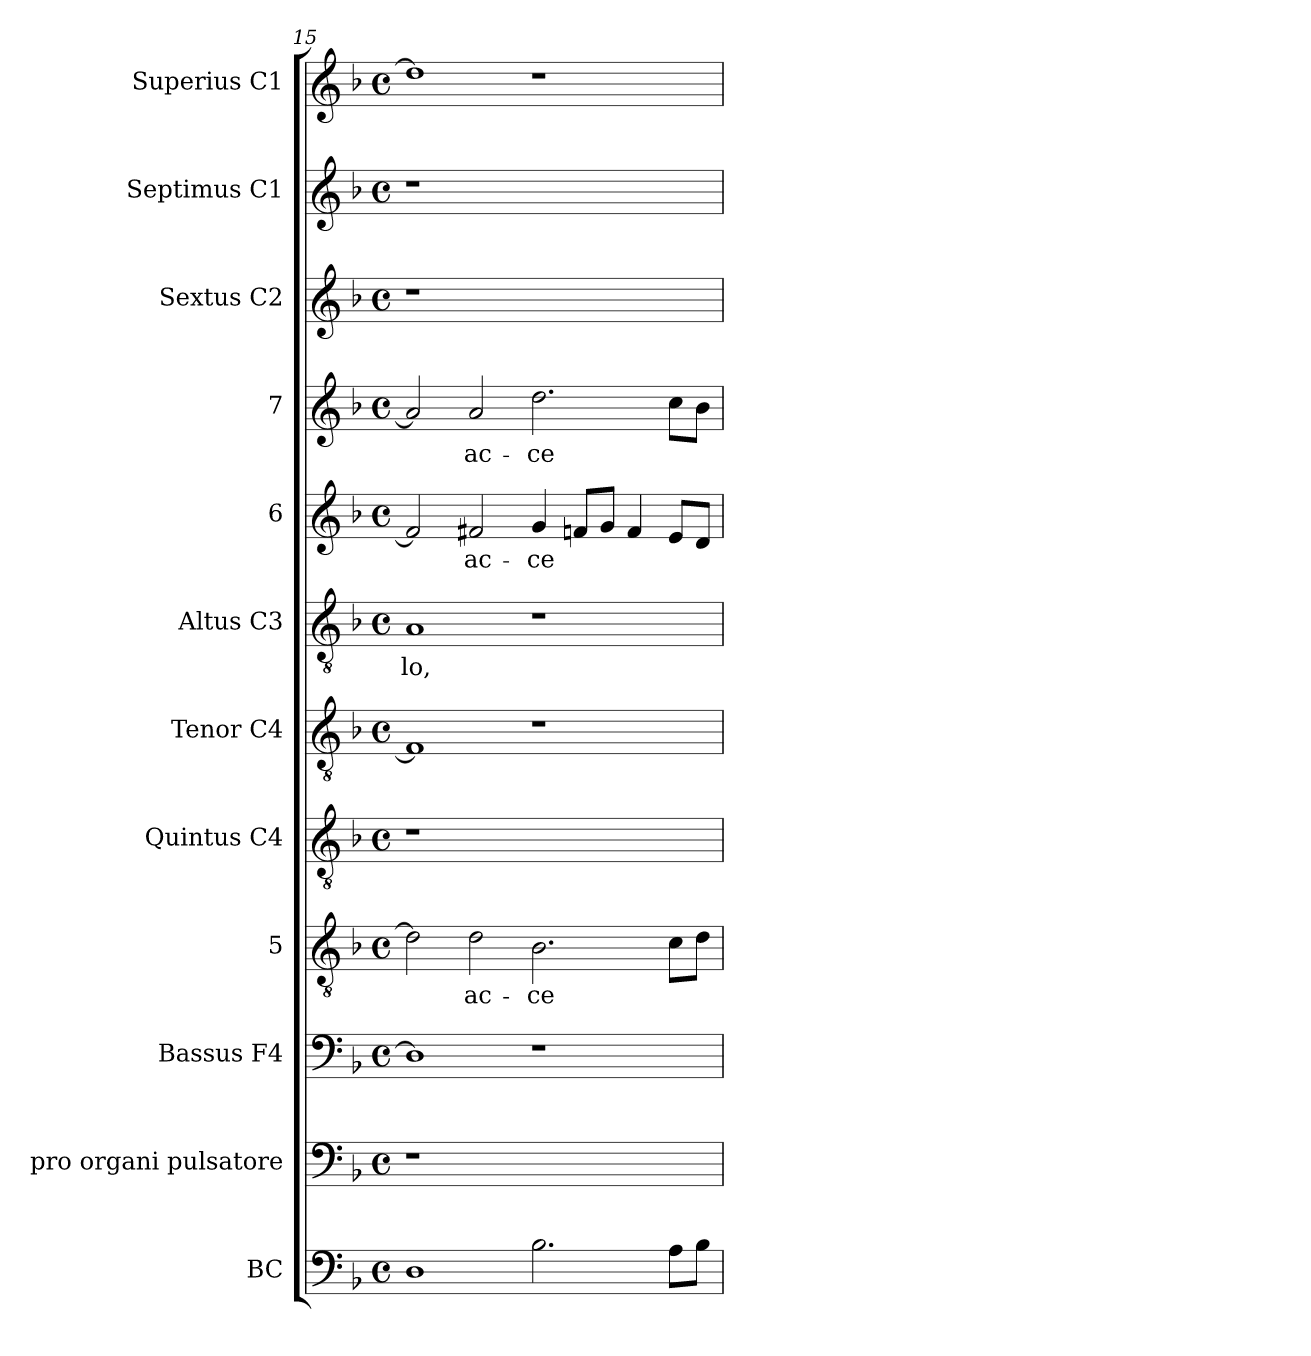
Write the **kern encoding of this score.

**kern	**text	**kern	**kern	**text	**kern	**text	**kern	**kern	**text	**kern	**text	**kern	**text	**kern	**text	**kern	**kern	**kern	**text
*part12	*part12	*part11	*part10	*part10	*part9	*part9	*part8	*part7	*part7	*part6	*part6	*part5	*part5	*part4	*part4	*part3	*part2	*part1	*part1
*staff12	*staff12	*staff11	*staff10	*staff10	*staff9	*staff9	*staff8	*staff7	*staff7	*staff6	*staff6	*staff5	*staff5	*staff4	*staff4	*staff3	*staff2	*staff1	*staff1
*I"BC	*	*I"pro organi  pulsatore	*I"Bassus  F4	*	*I"5	*	*I"Quintus  C4	*I"Tenor  C4	*	*I"Altus  C3	*	*I"6	*	*I"7	*	*I"Sextus  C2	*I"Septimus  C1	*I"Superius  C1	*
*I'BC	*	*	*I'B	*	*	*	*	*I'T	*	*I'A	*	*	*	*	*	*	*	*I'S	*
*clefF4	*	*clefF4	*clefF4	*	*clefGv2	*	*clefGv2	*clefGv2	*	*clefGv2	*	*clefG2	*	*clefG2	*	*clefG2	*clefG2	*clefG2	*
*k[b-]	*	*k[b-]	*k[b-]	*	*k[b-]	*	*k[b-]	*k[b-]	*	*k[b-]	*	*k[b-]	*	*k[b-]	*	*k[b-]	*k[b-]	*k[b-]	*
*F:	*	*F:	*F:	*	*F:	*	*F:	*F:	*	*F:	*	*F:	*	*F:	*	*F:	*F:	*F:	*
*M4/4	*	*M4/4	*M4/4	*	*M4/4	*	*M4/4	*M4/4	*	*M4/4	*	*M4/4	*	*M4/4	*	*M4/4	*M4/4	*M4/4	*
*met(c)	*	*met(c)	*met(c)	*	*met(c)	*	*met(c)	*met(c)	*	*met(c)	*	*met(c)	*	*met(c)	*	*met(c)	*met(c)	*met(c)	*
=15	=15	=15	=15	=15	=15	=15	=15	=15	=15	=15	=15	=15	=15	=15	=15	=15	=15	=15	=15
!	!LO:LY:a:cj	!	!	!LO:LY:b:cj	!	!LO:LY:b:cj	!	!	!LO:LY:b:cj	!	!LO:LY:b:cj	!	!LO:LY:b:cj	!	!LO:LY:b:cj	!	!	!	!LO:LY:b:cj
1D	.	1r	1D]	.	2d\]	.	1r	1F#]	.	1A	-lo,	2f#/]	.	2a/]	.	1r	1r	1dd]	--
!	!	!	!	!	!	!LO:LY:b:cj	!	!	!	!	!	!	!LO:LY:b:cj	!	!LO:LY:b:cj	!	!	!	!
.	.	.	.	.	2d\	ac-	.	.	.	.	.	2f#X/	ac-	2a/	ac-	.	.	.	.
!	!LO:LY:a:cj	!	!	!	!	!LO:LY:b:cj	!	!	!	!	!	!	!LO:LY:b:cj	!	!LO:LY:b:cj	!	!	!	!
2.B-\	.	1ryy	1r	.	2.B-\	-ce-	1ryy	1r	.	1r	.	4g/	-ce-	2.dd\	-ce-	1ryy	1ryy	1r	.
!	!	!	!	!	!	!	!	!	!	!	!	!	!LO:LY:b:cj	!	!	!	!	!	!
.	.	.	.	.	.	.	.	.	.	.	.	8fn/L	--	.	.	.	.	.	.
!	!	!	!	!	!	!	!	!	!	!	!	!	!LO:LY:b:cj	!	!	!	!	!	!
.	.	.	.	.	.	.	.	.	.	.	.	8g/J	--	.	.	.	.	.	.
!	!	!	!	!	!	!	!	!	!	!	!	!	!LO:LY:b:cj	!	!	!	!	!	!
.	.	.	.	.	.	.	.	.	.	.	.	4f/	--	.	.	.	.	.	.
!	!LO:LY:a:cj	!	!	!	!	!LO:LY:b:cj	!	!	!	!	!	!	!LO:LY:b:cj	!	!LO:LY:b:cj	!	!	!	!
8A\L	.	.	.	.	8c\L	--	.	.	.	.	.	8e/L	--	8cc\L	--	.	.	.	.
!	!LO:LY:a:cj	!	!	!	!	!LO:LY:b:cj	!	!	!	!	!	!	!LO:LY:b:cj	!	!LO:LY:b:cj	!	!	!	!
8B-\J	.	.	.	.	8d\J	--	.	.	.	.	.	8d/J	--	8b-\J	--	.	.	.	.
=	=	=	=	=	=	=	=	=	=	=	=	=	=	=	=	=	=	=	=
*-	*-	*-	*-	*-	*-	*-	*-	*-	*-	*-	*-	*-	*-	*-	*-	*-	*-	*-	*-
